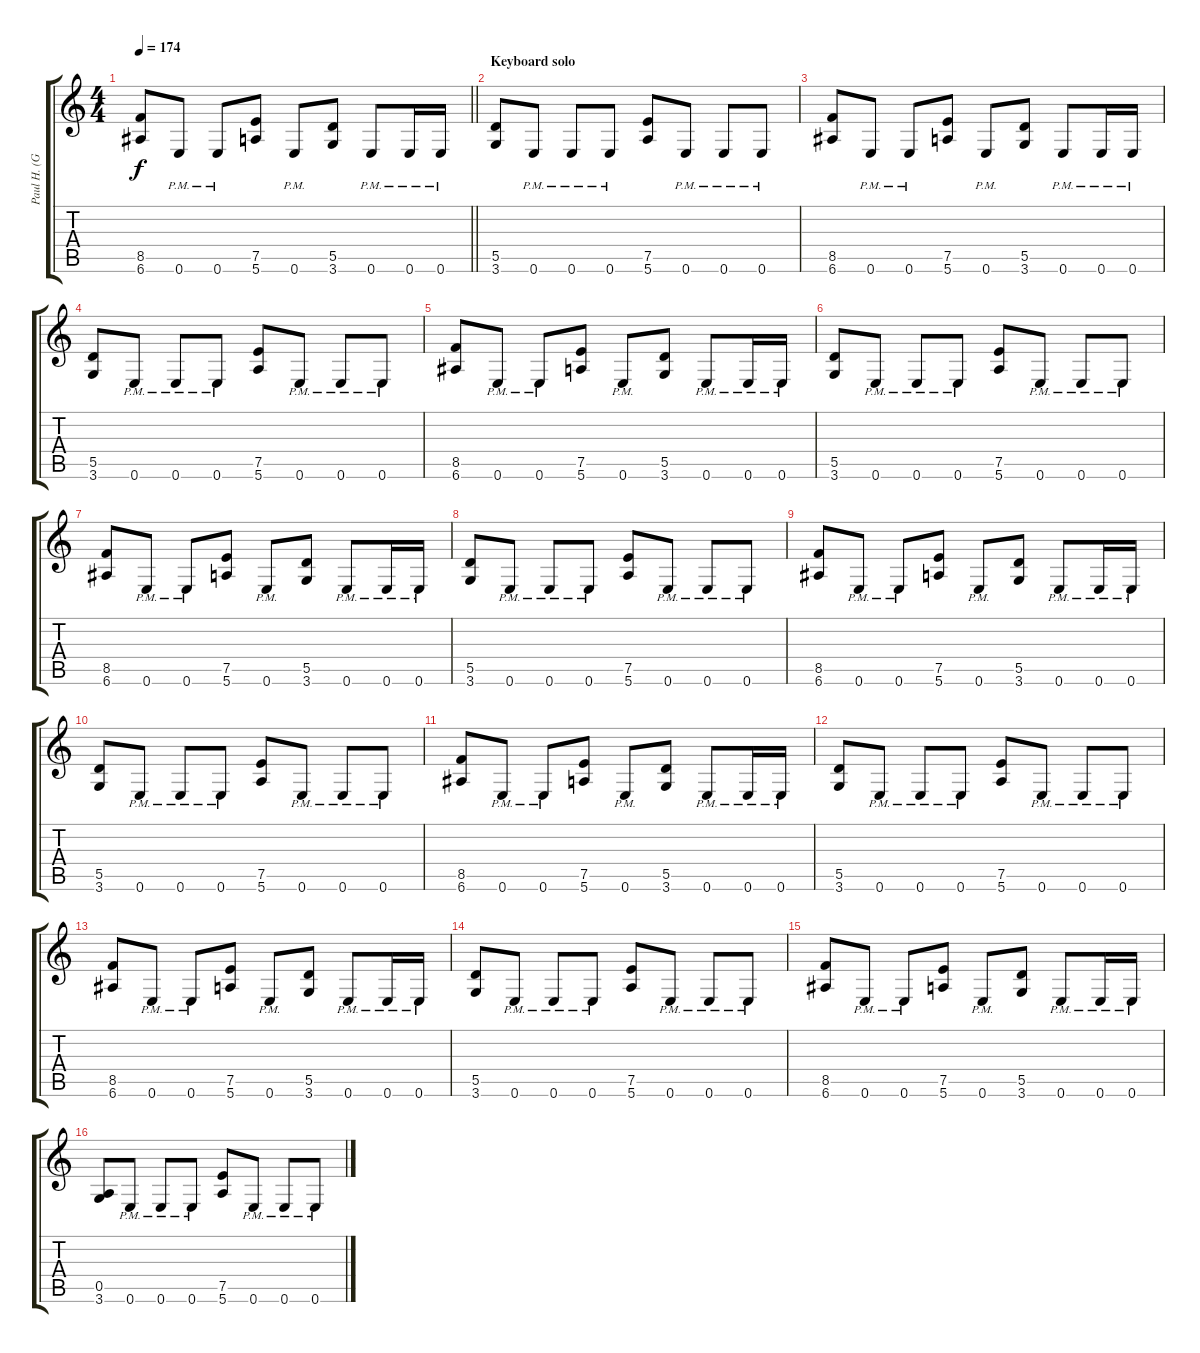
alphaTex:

\track ("Paul H. (Guitar)" "Paul H. (G") {instrument distortionguitar}
\staff {score tabs}
\tuning (E4 B3 G3 D3 A2 E2) {hide}
\ts (4 4)
\tempo 174
\clef g2
\barLineRight lightlight
\ks c
(8.5 6.6).8{dy f} 0.6{pm}.8 0.6{pm}.8 (7.5 5.6).8 0.6{pm}.8 (5.5 3.6).8 0.6{pm}.8 0.6{pm}.16 0.6{pm}.16 |
\section ("" "Keyboard solo")
(5.5 3.6).8 0.6{pm}.8 0.6{pm}.8 0.6{pm}.8 (7.5 5.6).8 0.6{pm}.8 0.6{pm}.8 0.6{pm}.8 |
(8.5 6.6).8 0.6{pm}.8 0.6{pm}.8 (7.5 5.6).8 0.6{pm}.8 (5.5 3.6).8 0.6{pm}.8 0.6{pm}.16 0.6{pm}.16 |
(5.5 3.6).8 0.6{pm}.8 0.6{pm}.8 0.6{pm}.8 (7.5 5.6).8 0.6{pm}.8 0.6{pm}.8 0.6{pm}.8 |
(8.5 6.6).8 0.6{pm}.8 0.6{pm}.8 (7.5 5.6).8 0.6{pm}.8 (5.5 3.6).8 0.6{pm}.8 0.6{pm}.16 0.6{pm}.16 |
(5.5 3.6).8 0.6{pm}.8 0.6{pm}.8 0.6{pm}.8 (7.5 5.6).8 0.6{pm}.8 0.6{pm}.8 0.6{pm}.8 |
(8.5 6.6).8 0.6{pm}.8 0.6{pm}.8 (7.5 5.6).8 0.6{pm}.8 (5.5 3.6).8 0.6{pm}.8 0.6{pm}.16 0.6{pm}.16 |
(5.5 3.6).8 0.6{pm}.8 0.6{pm}.8 0.6{pm}.8 (7.5 5.6).8 0.6{pm}.8 0.6{pm}.8 0.6{pm}.8 |
(8.5 6.6).8 0.6{pm}.8 0.6{pm}.8 (7.5 5.6).8 0.6{pm}.8 (5.5 3.6).8 0.6{pm}.8 0.6{pm}.16 0.6{pm}.16 |
(5.5 3.6).8 0.6{pm}.8 0.6{pm}.8 0.6{pm}.8 (7.5 5.6).8 0.6{pm}.8 0.6{pm}.8 0.6{pm}.8 |
(8.5 6.6).8 0.6{pm}.8 0.6{pm}.8 (7.5 5.6).8 0.6{pm}.8 (5.5 3.6).8 0.6{pm}.8 0.6{pm}.16 0.6{pm}.16 |
(5.5 3.6).8 0.6{pm}.8 0.6{pm}.8 0.6{pm}.8 (7.5 5.6).8 0.6{pm}.8 0.6{pm}.8 0.6{pm}.8 |
(8.5 6.6).8 0.6{pm}.8 0.6{pm}.8 (7.5 5.6).8 0.6{pm}.8 (5.5 3.6).8 0.6{pm}.8 0.6{pm}.16 0.6{pm}.16 |
(5.5 3.6).8 0.6{pm}.8 0.6{pm}.8 0.6{pm}.8 (7.5 5.6).8 0.6{pm}.8 0.6{pm}.8 0.6{pm}.8 |
(8.5 6.6).8 0.6{pm}.8 0.6{pm}.8 (7.5 5.6).8 0.6{pm}.8 (5.5 3.6).8 0.6{pm}.8 0.6{pm}.16 0.6{pm}.16 |
(0.5 3.6).8 0.6{pm}.8 0.6{pm}.8 0.6{pm}.8 (7.5 5.6).8 0.6{pm}.8 0.6{pm}.8 0.6{pm}.8
